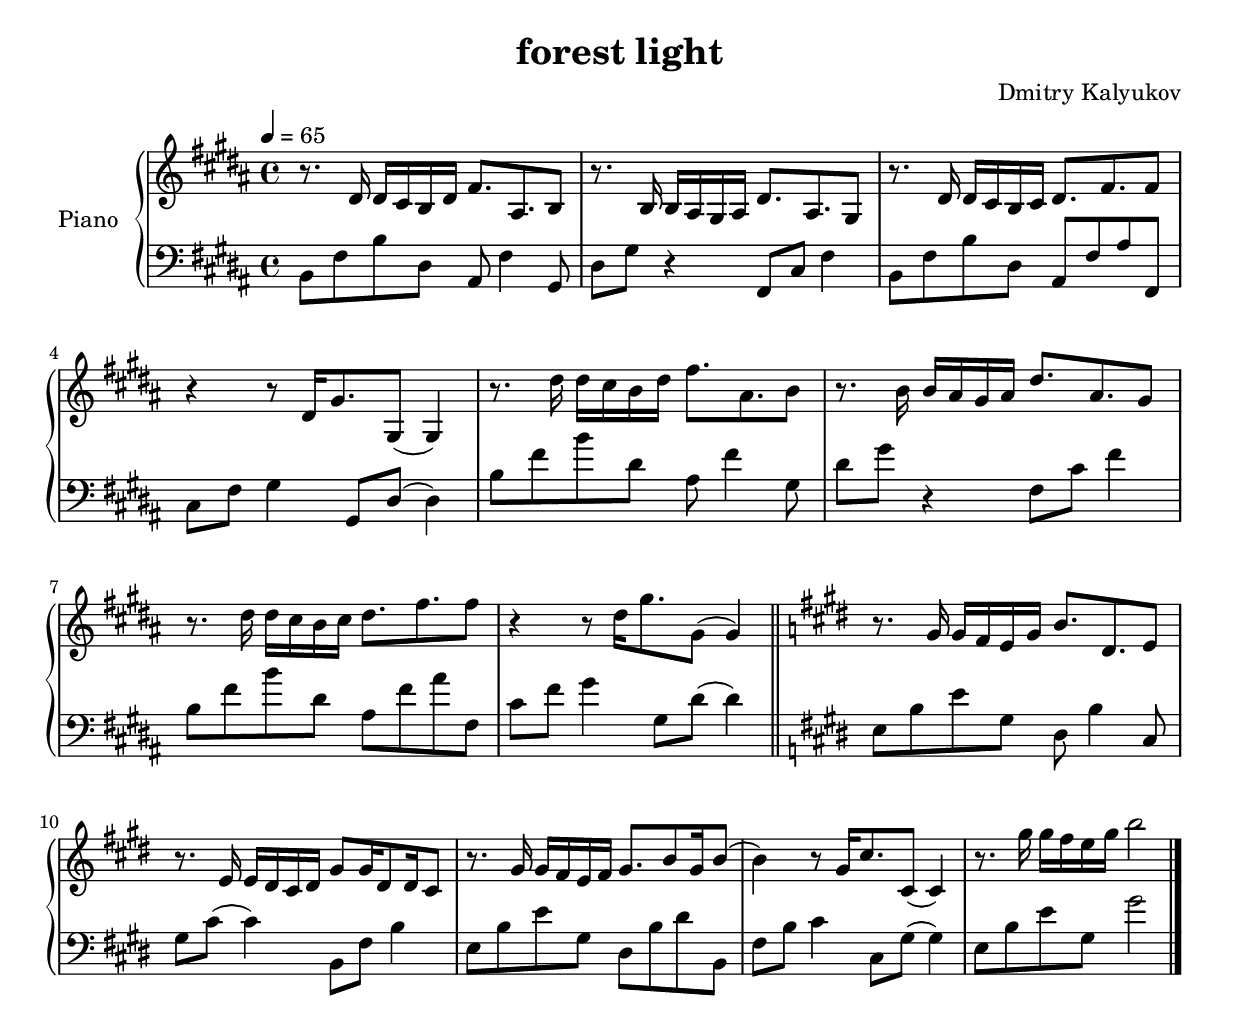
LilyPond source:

\version "2.20.0"

\header {
  title = "forest light"
  composer = "Dmitry Kalyukov"
  mmh_composer = "Dmitry Kalyukov"
  instruments = "piano"
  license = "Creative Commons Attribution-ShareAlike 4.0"
}

\paper {
  top-margin = 1.5\cm
  bottom-margin = 2\cm
}

upperA = \relative c' {
  r8. dis16 dis cis b dis fis8. ais,8. b8
  r8. b16 b ais gis ais dis8. ais8. gis8
  r8. dis'16 dis cis b cis dis8. fis8. fis8
  r4 r8 dis16 gis8. gis,8( gis4)

  r8. dis''16 dis cis b dis fis8. ais,8. b8
  r8. b16 b ais gis ais dis8. ais8. gis8
  r8. dis'16 dis cis b cis dis8. fis8. fis8
  r4 r8 dis16 gis8. gis,8( gis4)
}

lowerA = \relative c {
  b8 fis' b dis, ais fis'4 gis,8
  dis'8 gis r4 fis,8 cis' fis4
  b,8 fis' b dis, ais fis' ais fis,8
  cis'8 fis gis4 gis,8 dis'8( dis4)

  b'8 fis' b dis, ais fis'4 gis,8
  dis'8 gis r4 fis,8 cis' fis4
  b,8 fis' b dis, ais fis' ais fis,8
  cis'8 fis gis4 gis,8 dis'8( dis4)
}

upperB = \relative c'' {
  r8. gis16 gis fis e gis  b8. dis, e8
  r8. e16 e dis cis dis  gis8 gis16 dis8 dis16 cis8
  r8. gis'16 gis fis e fis  gis8. b8 gis16 b8(
  b4) r8  gis16 cis8. cis,8( cis4)

  r8. gis''16 gis fis e gis  b2
}

lowerB = \relative c {
  e8 b' e gis,  dis b'4 cis,8
  gis'8 cis( cis4) b,8 fis' b4
  e,8 b' e gis,  dis b' dis b,8
  fis'8 b cis4 cis,8 gis'8 ( gis4)

  e8 b' e gis, gis'2
}


upper = \relative c'' {
  \clef treble
  \time 4/4
  \key gis \minor
  \tempo 4 = 65

  \upperA
  \bar "||"

  \key cis \minor
  \upperB

  \bar "|."
}

lower = \relative c {
  \clef bass
  \time 4/4
  \key gis \minor

  \lowerA

  \key cis \minor
  \lowerB
}

\score {
  \new PianoStaff <<
    \set PianoStaff.instrumentName = "Piano"
    \new Staff = "upper" \upper
    \new Staff = "lower" \lower
  >>
  \layout { }
  \midi { }
}
